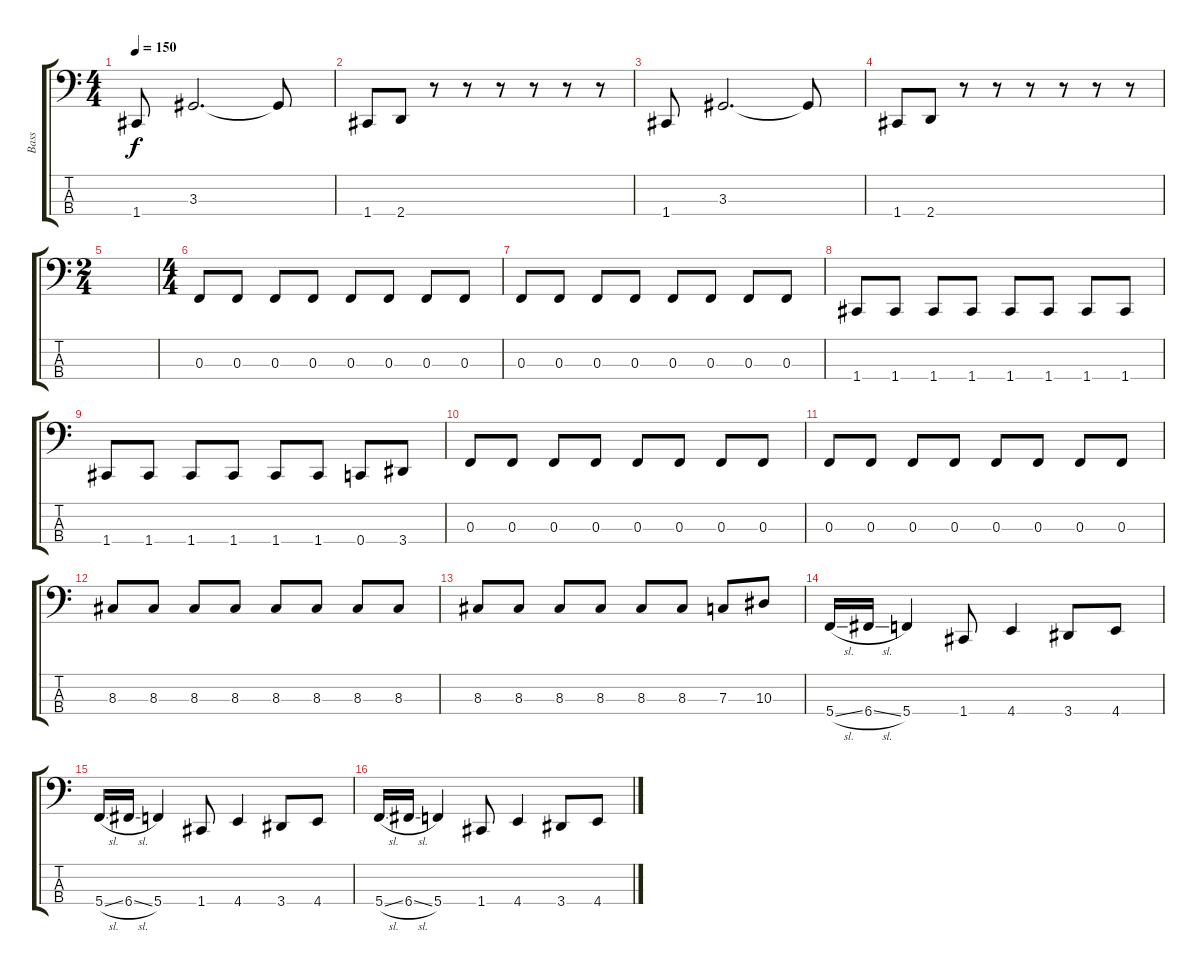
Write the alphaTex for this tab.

\track ("Bass" "Bass") {instrument electricbasspick}
\staff {score tabs}
\tuning (Eb2 Bb1 F1 C1) {hide}
\ts (4 4)
\tempo 150
\clef f4
\ks c
1.4.8{dy f} 3.3.2{d} 3.3{t}.8 |
1.4.8 2.4.8 r.8 r.8 r.8 r.8 r.8 r.8 |
1.4.8 3.3.2{d} 3.3{t}.8 |
1.4.8 2.4.8 r.8 r.8 r.8 r.8 r.8 r.8 |
\ts (2 4)
|
\ts (4 4)
0.3.8 0.3.8 0.3.8 0.3.8 0.3.8 0.3.8 0.3.8 0.3.8 |
0.3.8 0.3.8 0.3.8 0.3.8 0.3.8 0.3.8 0.3.8 0.3.8 |
1.4.8 1.4.8 1.4.8 1.4.8 1.4.8 1.4.8 1.4.8 1.4.8 |
1.4.8 1.4.8 1.4.8 1.4.8 1.4.8 1.4.8 0.4.8 3.4.8 |
0.3.8 0.3.8 0.3.8 0.3.8 0.3.8 0.3.8 0.3.8 0.3.8 |
0.3.8 0.3.8 0.3.8 0.3.8 0.3.8 0.3.8 0.3.8 0.3.8 |
8.3.8 8.3.8 8.3.8 8.3.8 8.3.8 8.3.8 8.3.8 8.3.8 |
8.3.8 8.3.8 8.3.8 8.3.8 8.3.8 8.3.8 7.3.8 10.3.8 |
5.4{sl}.16 6.4{sl}.16 5.4.4 1.4.8 4.4.4 3.4.8 4.4.8 |
5.4{sl}.16 6.4{sl}.16 5.4.4 1.4.8 4.4.4 3.4.8 4.4.8 |
5.4{sl}.16 6.4{sl}.16 5.4.4 1.4.8 4.4.4 3.4.8 4.4.8
